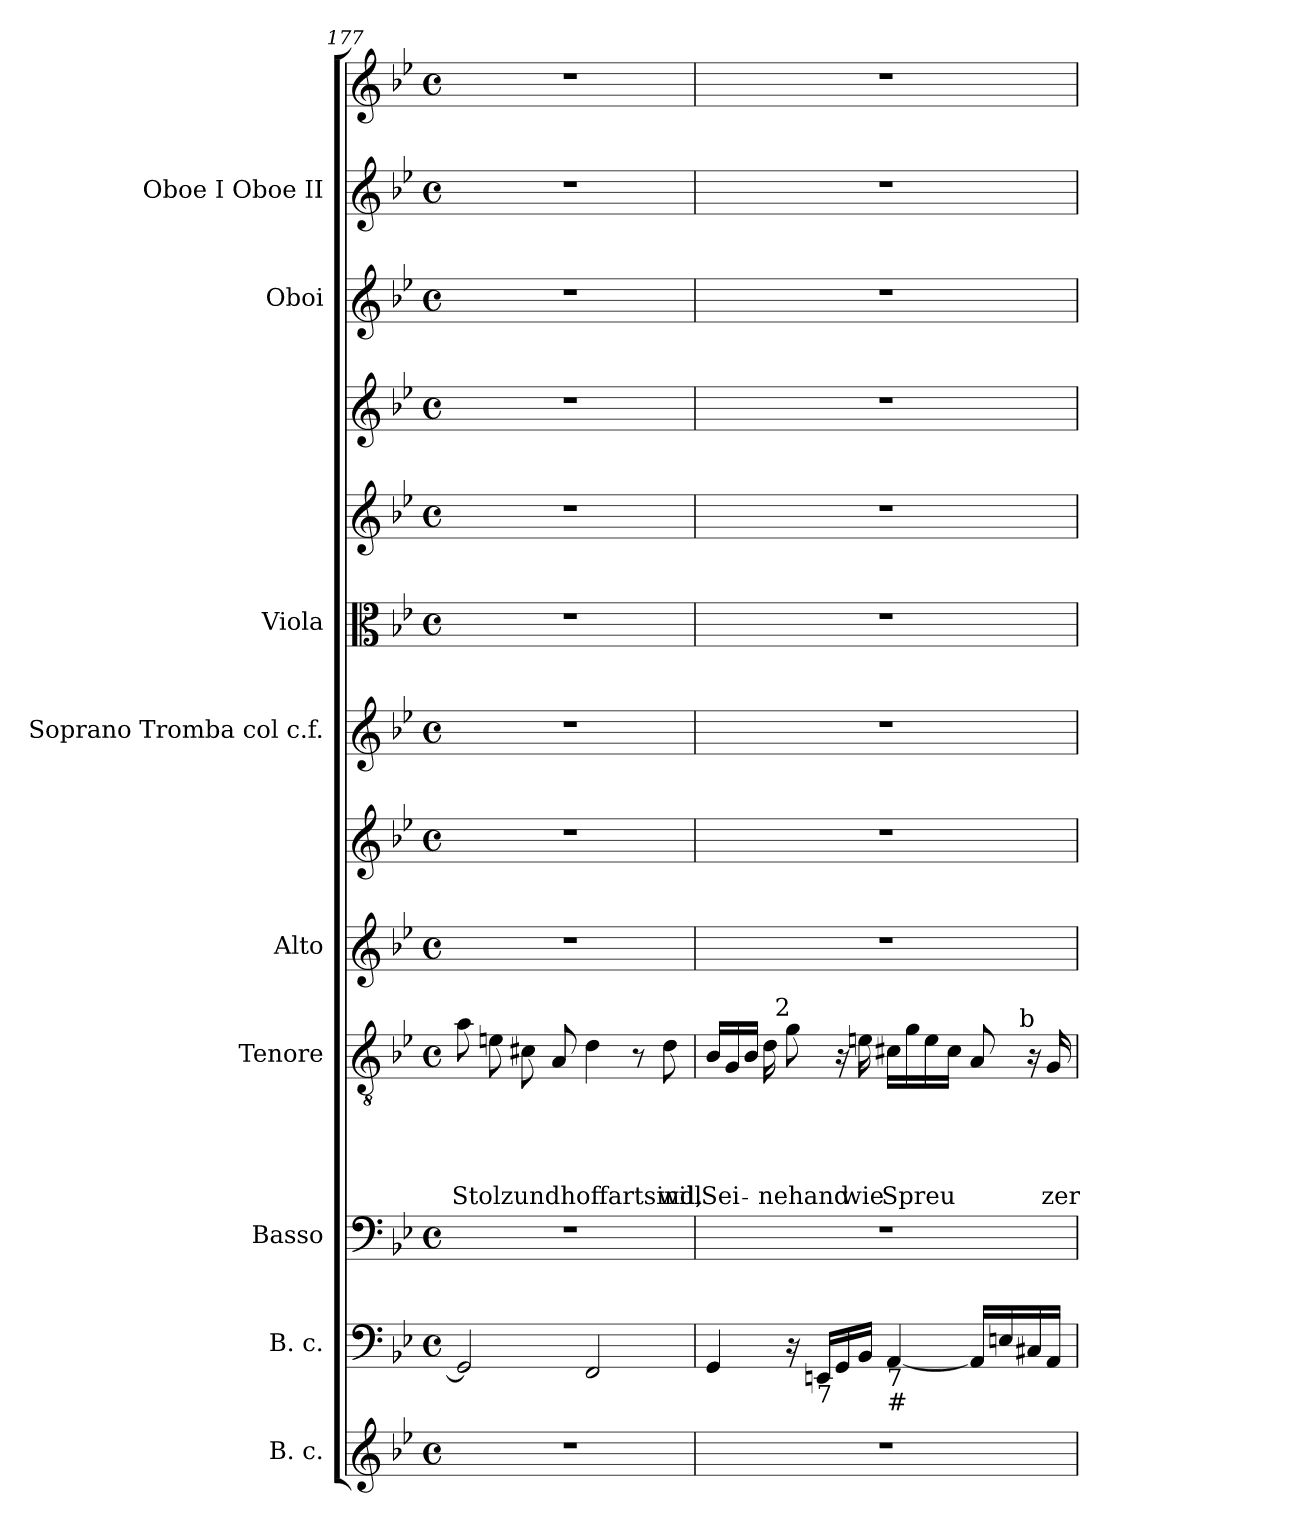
**kern	**kern	**kern	**kern	**text	**text	**text	**text	**text	**kern	**kern	**kern	**kern	**kern	**kern	**kern	**kern	**kern
*part12	*part11	*part10	*part9	*part9	*part9	*part9	*part9	*part9	*part8	*part7	*part6	*part5	*part4	*part3	*part2	*part1	*part1
*staff13	*staff12	*staff11	*staff10	*staff10	*staff10	*staff10	*staff10	*staff10	*staff9	*staff8	*staff7	*staff6	*staff5	*staff4	*staff3	*staff2	*staff1
*I"B. c.	*I"B. c.	*I"Basso	*I"Tenore	*	*	*	*	*	*I"Alto	*	*I"Soprano Tromba col c.f.	*I"Viola	*	*	*I"Oboi	*I"Oboe I Oboe II	*
*	*I'B. c.	*I'Basso	*I'Tenore	*	*	*	*	*	*I'Alto	*	*I'Soprano	*I'Viola	*	*	*	*I'Ob	*
*clefG2	*clefF4	*clefF4	*clefGv2	*	*	*	*	*	*clefG2	*clefG2	*clefG2	*clefC3	*clefG2	*clefG2	*clefG2	*clefG2	*clefG2
*k[b-e-]	*k[b-e-]	*k[b-e-]	*k[b-e-]	*	*	*	*	*	*k[b-e-]	*k[b-e-]	*k[b-e-]	*k[b-e-]	*k[b-e-]	*k[b-e-]	*k[b-e-]	*k[b-e-]	*k[b-e-]
*B-:	*B-:	*B-:	*B-:	*	*	*	*	*	*B-:	*B-:	*B-:	*B-:	*B-:	*B-:	*B-:	*B-:	*B-:
*M4/4	*M4/4	*M4/4	*M4/4	*	*	*	*	*	*M4/4	*M4/4	*M4/4	*M4/4	*M4/4	*M4/4	*M4/4	*M4/4	*M4/4
*met(c)	*met(c)	*met(c)	*met(c)	*	*	*	*	*	*met(c)	*met(c)	*met(c)	*met(c)	*met(c)	*met(c)	*met(c)	*met(c)	*met(c)
=177	=177	=177	=177	=177	=177	=177	=177	=177	=177	=177	=177	=177	=177	=177	=177	=177	=177
!	!	!	!	!	!	!	!	!LO:LY:b	!	!	!	!	!	!	!	!	!
1r	2GG/]	1r	8a\	.	.	.	.	Stolzundhoffartsind,	1r	1r	1r	1r	1r	1r	1r	1r	1r
.	.	.	8en\	.	.	.	.	.	.	.	.	.	.	.	.	.	.
.	.	.	8c#X\	.	.	.	.	.	.	.	.	.	.	.	.	.	.
.	.	.	8A/	.	.	.	.	.	.	.	.	.	.	.	.	.	.
.	2FF</	.	4d\	.	.	.	.	.	.	.	.	.	.	.	.	.	.
.	.	.	8r	.	.	.	.	.	.	.	.	.	.	.	.	.	.
!	!	!	!	!	!	!	!	!LO:LY:b	!	!	!	!	!	!	!	!	!
.	.	.	8d\	.	.	.	.	will	.	.	.	.	.	.	.	.	.
=178	=178	=178	=178	=178	=178	=178	=178	=178	=178	=178	=178	=178	=178	=178	=178	=178	=178
!	!	!	!	!	!	!	!	!LO:LY:b	!	!	!	!	!	!	!	!	!
*	*	*	*^	*	*	*	*	*	*	*	*	*	*	*	*	*	*
*	*	*	*	*^	*	*	*	*	*	*	*	*	*	*	*	*	*	*
1r	4GG/	1r	16B-/LL	8..ryy	3%2ryy	.	.	.	.	Sei-	1r	1r	1r	1r	1r	1r	1r	1r	1r
.	.	.	16G/	.	.	.	.	.	.	.	.	.	.	.	.	.	.	.	.
.	.	.	16B-/JJ	.	.	.	.	.	.	.	.	.	.	.	.	.	.	.	.
!	!	!	!	!	!	!	!	!	!	!LO:LY:b	!	!	!	!	!	!	!	!	!
.	.	.	16d\	.	.	.	.	.	.	-nehand	.	.	.	.	.	.	.	.	.
!	!	!	!	!LO:TX:a:t=2	!	!	!	!	!	!	!	!	!	!	!	!	!	!	!
.	.	.	.	2ryy	.	.	.	.	.	.	.	.	.	.	.	.	.	.	.
.	16rC	.	8g\	.	.	.	.	.	.	.	.	.	.	.	.	.	.	.	.
!	!LO:TX:b:t=7	!	!	!	!	!	!	!	!	!	!	!	!	!	!	!	!	!	!
.	16EEn</LL	.	.	.	.	.	.	.	.	.	.	.	.	.	.	.	.	.	.
.	16GG/	.	16rA	.	.	.	.	.	.	.	.	.	.	.	.	.	.	.	.
!	!	!	!	!	!	!	!	!	!	!LO:LY:b	!	!	!	!	!	!	!	!	!
.	16BB-/JJ	.	16en\	.	.	.	.	.	.	wie	.	.	.	.	.	.	.	.	.
!	!LO:TX:b:t=7	!	!	!	!	!	!	!	!	!	!	!	!	!	!	!	!	!	!
!	!LO:TX:b:t=#	!	!	!	!	!	!	!	!	!	!	!	!	!	!	!	!	!	!
!	!	!	!	!	!	!	!	!	!	!LO:LY:b	!	!	!	!	!	!	!	!	!
.	[<4AA/	.	16c#X\LL	.	.	.	.	.	.	Spreu	.	.	.	.	.	.	.	.	.
.	.	.	16g\	.	.	.	.	.	.	.	.	.	.	.	.	.	.	.	.
.	.	.	16e\	.	.	.	.	.	.	.	.	.	.	.	.	.	.	.	.
.	.	.	.	.	6ryy	.	.	.	.	.	.	.	.	.	.	.	.	.	.
.	.	.	16c#\JJ	.	.	.	.	.	.	.	.	.	.	.	.	.	.	.	.
.	.	.	.	4ryy	.	.	.	.	.	.	.	.	.	.	.	.	.	.	.
.	16AA/LL]	.	8A/	.	.	.	.	.	.	.	.	.	.	.	.	.	.	.	.
.	16En/	.	.	.	.	.	.	.	.	.	.	.	.	.	.	.	.	.	.
.	.	.	.	.	48.ryy	.	.	.	.	.	.	.	.	.	.	.	.	.	.
!	!	!	!	!	!LO:TX:a:t=b	!	!	!	!	!	!	!	!	!	!	!	!	!	!
.	.	.	.	.	12ryy	.	.	.	.	.	.	.	.	.	.	.	.	.	.
.	16C#X/	.	16rA	.	.	.	.	.	.	.	.	.	.	.	.	.	.	.	.
!	!	!	!	!	!	!	!	!	!	!LO:LY:b	!	!	!	!	!	!	!	!	!
.	16AA/JJ	.	16G/	.	.	.	.	.	.	zer-	.	.	.	.	.	.	.	.	.
.	.	.	.	.	24ryy	.	.	.	.	.	.	.	.	.	.	.	.	.	.
.	.	.	.	32ryy	.	.	.	.	.	.	.	.	.	.	.	.	.	.	.
.	.	.	.	.	96ryy	.	.	.	.	.	.	.	.	.	.	.	.	.	.
*	*	*	*v	*v	*v	*	*	*	*	*	*	*	*	*	*	*	*	*	*
=	=	=	=	=	=	=	=	=	=	=	=	=	=	=	=	=	=
*-	*-	*-	*-	*-	*-	*-	*-	*-	*-	*-	*-	*-	*-	*-	*-	*-	*-
